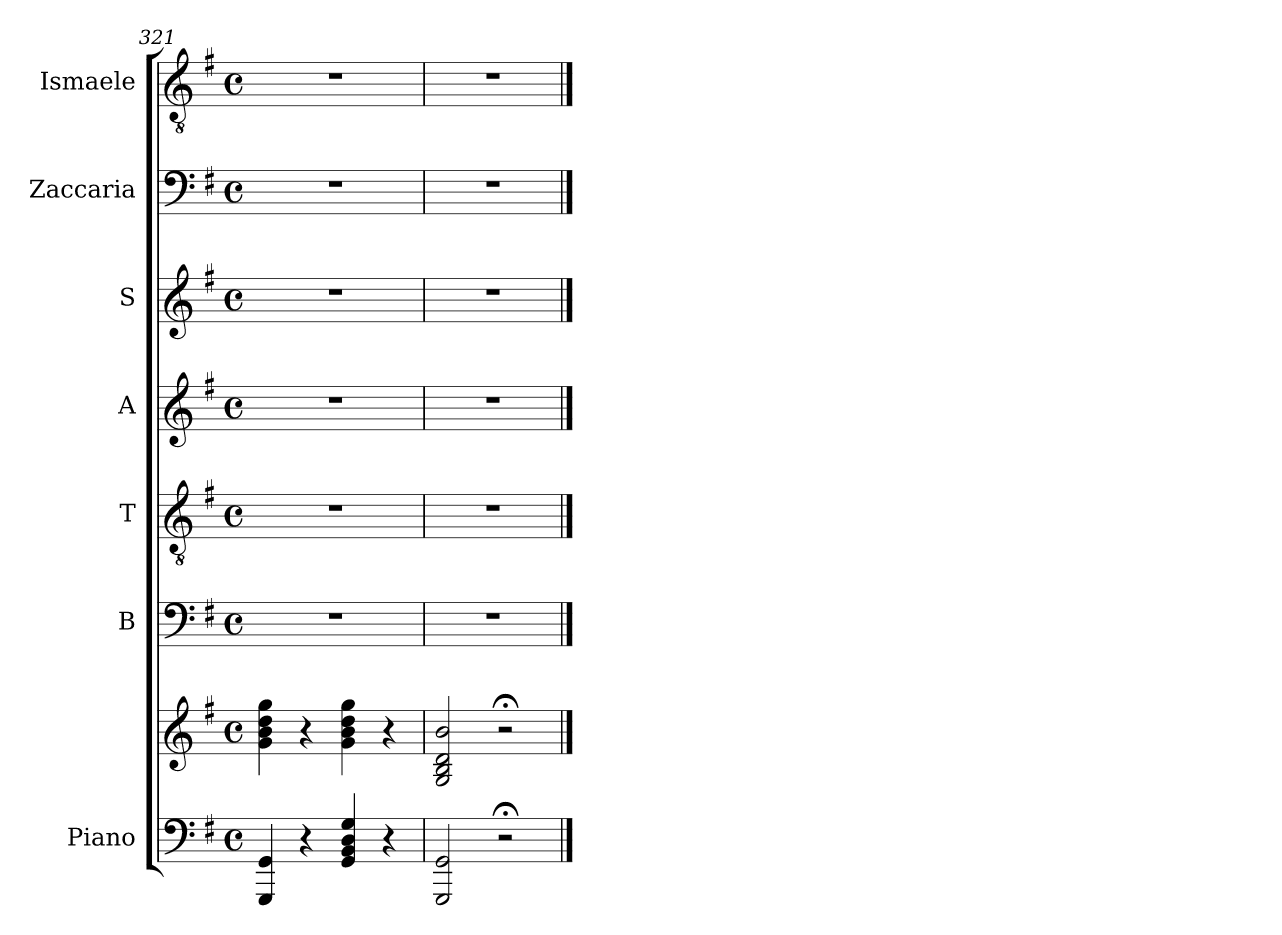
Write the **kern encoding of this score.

**kern	**kern	**kern	**kern	**kern	**kern	**kern	**kern
*part7	*part7	*part6	*part5	*part4	*part3	*part2	*part1
*staff8	*staff7	*staff6	*staff5	*staff4	*staff3	*staff2	*staff1
*I"Piano	*	*I"B	*I"T	*I"A	*I"S	*I"Zaccaria	*I"Ismaele
*I'Pno	*	*I'B	*I'T	*I'A	*I'S	*	*
*clefF4	*clefG2	*clefF4	*clefGv2	*clefG2	*clefG2	*clefF4	*clefGv2
*k[f#]	*k[f#]	*k[f#]	*k[f#]	*k[f#]	*k[f#]	*k[f#]	*k[f#]
*M4/4	*M4/4	*M4/4	*M4/4	*M4/4	*M4/4	*M4/4	*M4/4
*met(c)	*met(c)	*met(c)	*met(c)	*met(c)	*met(c)	*met(c)	*met(c)
=321	=321	=321	=321	=321	=321	=321	=321
4GGG/ 4GG/	4g\ 4b\ 4dd\ 4gg\	1r	1r	1r	1r	1r	1r
4r	4r	.	.	.	.	.	.
4GG/ 4BB/ 4D/ 4G/	4g\ 4b\ 4dd\ 4gg\	.	.	.	.	.	.
4r	4r	.	.	.	.	.	.
=322	=322	=322	=322	=322	=322	=322	=322
2GGG/ 2GG/	2G/ 2B/ 2d/ 2b/	1r	1r	1r	1r	1r	1r
2r;<	2r;<	.	.	.	.	.	.
==	==	==	==	==	==	==	==
*-	*-	*-	*-	*-	*-	*-	*-
